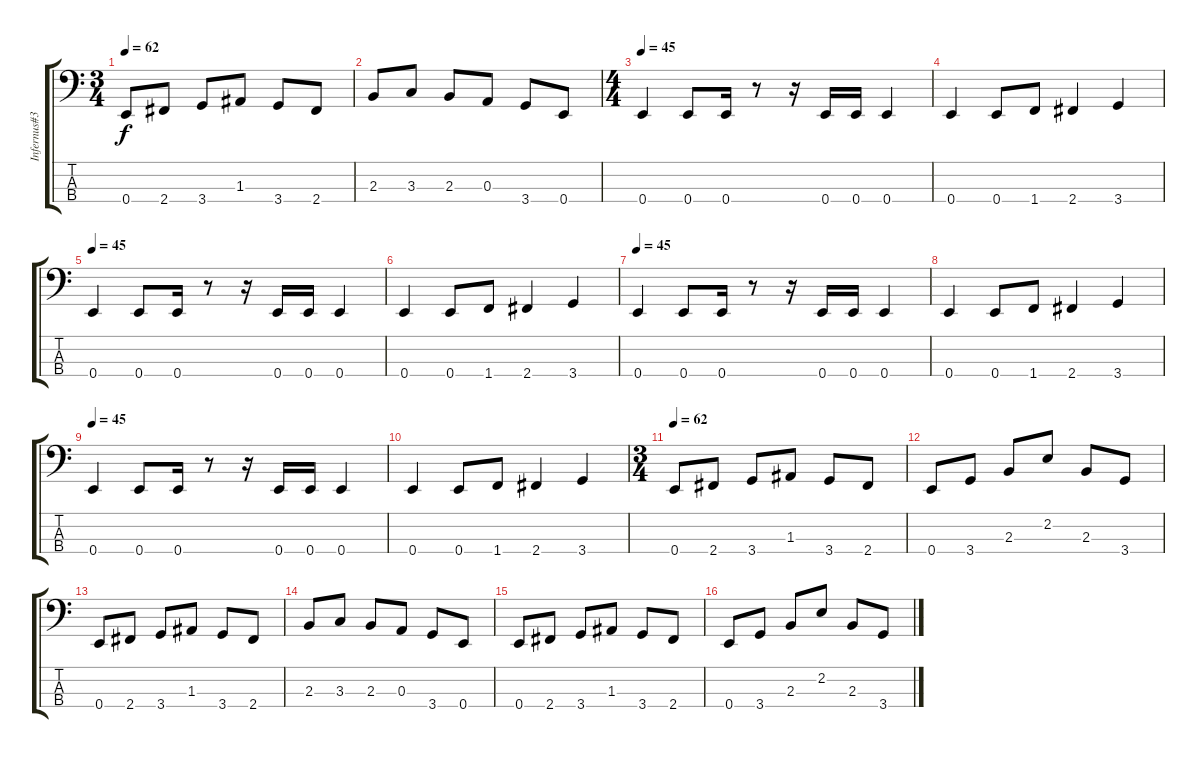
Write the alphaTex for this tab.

\track ("Infernus#3" "Infernus#3") {instrument electricbasspick}
\staff {score tabs}
\tuning (G2 D2 A1 E1) {hide}
\ts (3 4)
\tempo 62
\clef f4
\ks c
0.4.8{dy f} 2.4.8 3.4.8 1.3.8 3.4.8 2.4.8 |
2.3.8 3.3.8 2.3.8 0.3.8 3.4.8 0.4.8 |
\ts (4 4)
\tempo 45
0.4.4 0.4.8 0.4.16 r.8 r.16 0.4.16 0.4.16 0.4.4 |
0.4.4 0.4.8 1.4.8 2.4.4 3.4.4 |
\tempo 45
0.4.4 0.4.8 0.4.16 r.8 r.16 0.4.16 0.4.16 0.4.4 |
0.4.4 0.4.8 1.4.8 2.4.4 3.4.4 |
\tempo 45
0.4.4 0.4.8 0.4.16 r.8 r.16 0.4.16 0.4.16 0.4.4 |
0.4.4 0.4.8 1.4.8 2.4.4 3.4.4 |
\tempo 45
0.4.4 0.4.8 0.4.16 r.8 r.16 0.4.16 0.4.16 0.4.4 |
0.4.4 0.4.8 1.4.8 2.4.4 3.4.4 |
\ts (3 4)
\tempo 62
0.4.8 2.4.8 3.4.8 1.3.8 3.4.8 2.4.8 |
0.4.8 3.4.8 2.3.8 2.2.8 2.3.8 3.4.8 |
0.4.8 2.4.8 3.4.8 1.3.8 3.4.8 2.4.8 |
2.3.8 3.3.8 2.3.8 0.3.8 3.4.8 0.4.8 |
0.4.8 2.4.8 3.4.8 1.3.8 3.4.8 2.4.8 |
0.4.8 3.4.8 2.3.8 2.2.8 2.3.8 3.4.8
